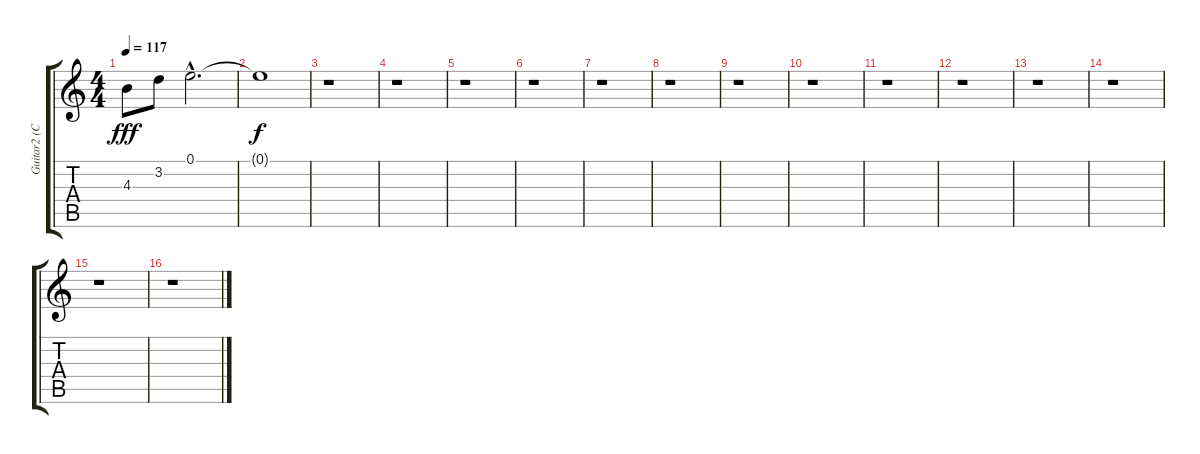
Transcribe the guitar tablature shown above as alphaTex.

\track ("Guitar2 (Clean)" "Guitar2 (C") {instrument electricguitarclean}
\staff {score tabs}
\tuning (E4 B3 G3 D3 A2 E2) {hide}
\ts (4 4)
\tempo 117
\clef g2
\ks c
4.3.8{dy fff} 3.2.8 0.1{hac}.2{d} |
0.1{t}.1{dy f} |
r.1 |
r.1 |
r.1 |
r.1 |
r.1 |
r.1 |
r.1 |
r.1 |
r.1 |
r.1 |
r.1 |
r.1 |
r.1 |
r.1
